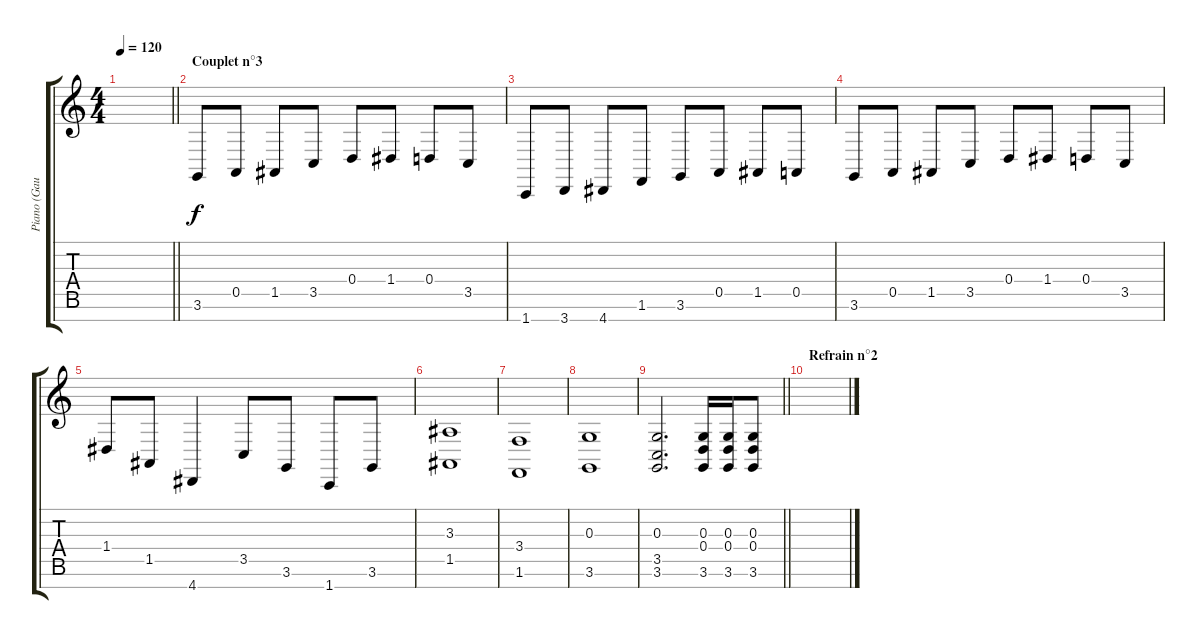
\track ("Piano (Gauche Haute)" "Piano (Gau") {instrument acousticgrandpiano}
\staff {score tabs}
\tuning (E4 B3 G3 D3 A2 E2 B1) {hide}
\ts (4 4)
\tempo 120
\clef g2
\barLineRight lightlight
\ks c
|
\section ("" "Couplet n°3")
3.6.8 0.5.8 1.5.8 3.5.8 0.4.8 1.4.8 0.4.8 3.5.8 |
1.7.8 3.7.8 4.7.8 1.6.8 3.6.8 0.5.8 1.5.8 0.5.8 |
3.6.8 0.5.8 1.5.8 3.5.8 0.4.8 1.4.8 0.4.8 3.5.8 |
1.4.8 1.5.8 4.7.4 3.5.8 3.6.8 1.7.8 3.6.8 |
(3.3 1.5).1 |
(3.4 1.6).1 |
(0.3 3.6).1 |
\barLineRight lightlight
(0.3 3.5 3.6).2{d} (0.3 0.4 3.6).16 (0.3 0.4 3.6).16 (0.3 0.4 3.6).8 |
\section ("" "Refrain n°2")
